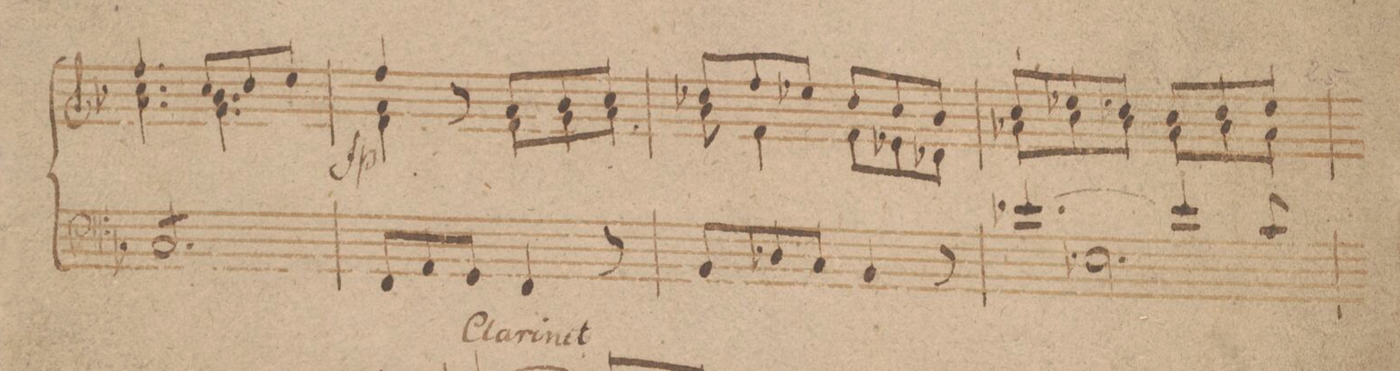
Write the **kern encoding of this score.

**kern
*I"Organo.
*clefF4
*k[b-]
*M6/8
8C/L
8C/
8C/
8C/
8C/
8C/J
*Xtremolo
=23
8FF/L
8AA/
8GG/J
4FF/
8r
=24
8BB-/L
8D-X/
8C/J
4BB-/
8r
=25
*^
[4.e-X/	2.E-X\
4e-/]	.
8c/	.
=26	=26
*-	*-
